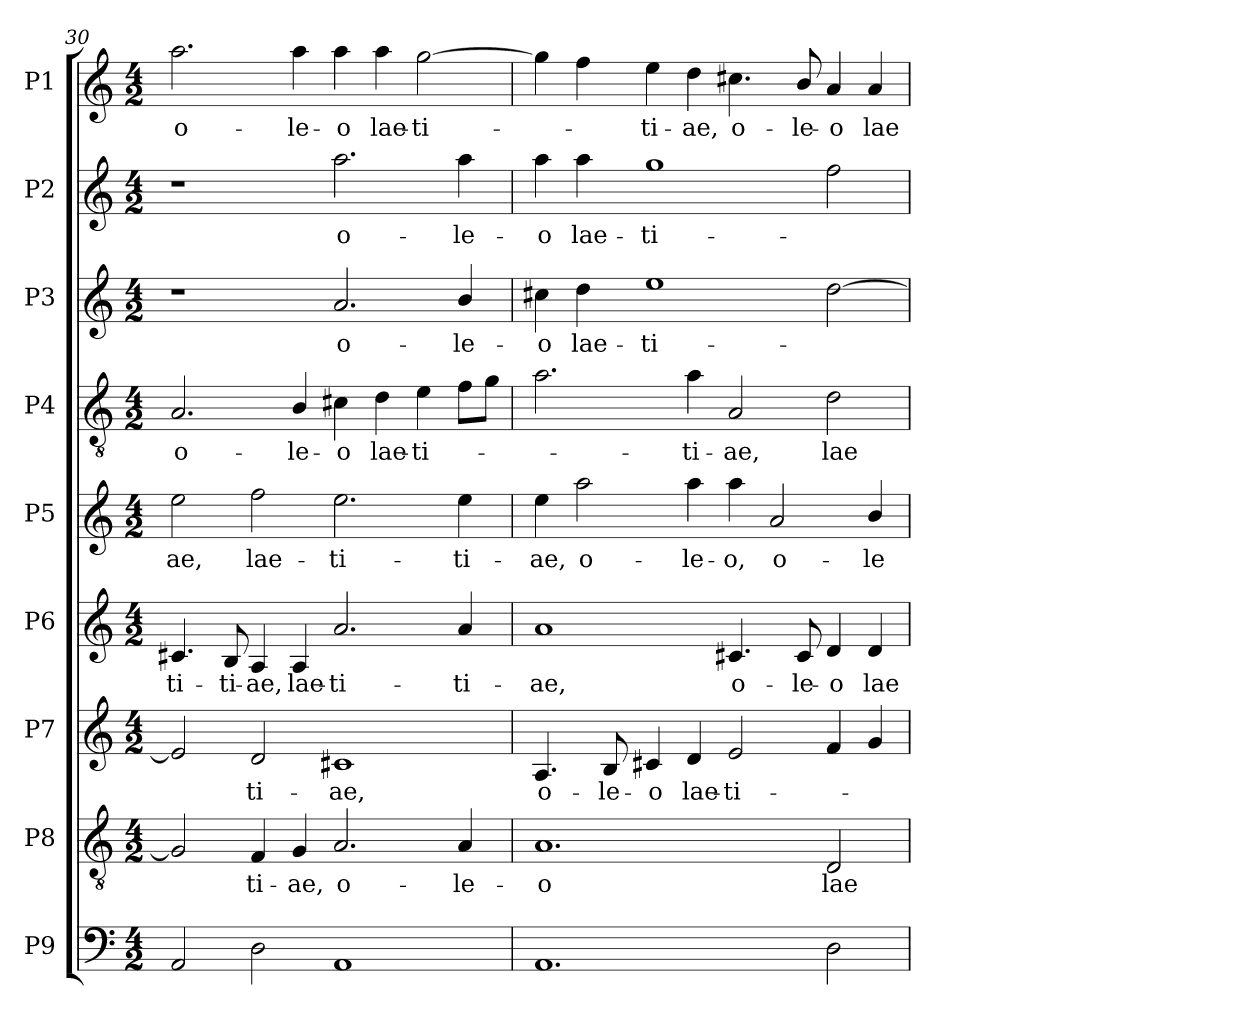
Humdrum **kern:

**kern	**kern	**text	**kern	**text	**kern	**text	**kern	**text	**kern	**text	**kern	**text	**kern	**text	**kern	**text
*part9	*part8	*part8	*part7	*part7	*part6	*part6	*part5	*part5	*part4	*part4	*part3	*part3	*part2	*part2	*part1	*part1
*staff9	*staff8	*staff8	*staff7	*staff7	*staff6	*staff6	*staff5	*staff5	*staff4	*staff4	*staff3	*staff3	*staff2	*staff2	*staff1	*staff1
*I"P9	*I"P8	*	*I"P7	*	*I"P6	*	*I"P5	*	*I"P4	*	*I"P3	*	*I"P2	*	*I"P1	*
*clefF4	*clefGv2	*	*clefG2	*	*clefG2	*	*clefG2	*	*clefGv2	*	*clefG2	*	*clefG2	*	*clefG2	*
*	*ITrd7c12	*	*	*	*	*	*	*	*ITrd7c12	*	*	*	*	*	*	*
*k[]	*k[]	*	*k[]	*	*k[]	*	*k[]	*	*k[]	*	*k[]	*	*k[]	*	*k[]	*
*C:	*C:	*	*C:	*	*C:	*	*C:	*	*C:	*	*C:	*	*C:	*	*C:	*
*M4/2	*M4/2	*	*M4/2	*	*M4/2	*	*M4/2	*	*M4/2	*	*M4/2	*	*M4/2	*	*M4/2	*
=30	=30	=30	=30	=30	=30	=30	=30	=30	=30	=30	=30	=30	=30	=30	=30	=30
!	!	!	!	!	!	!LO:LY:b:color=#000000	!	!	!	!	!	!	!	!	!	!
!	!	!	!	!	!	!	!	!LO:LY:b:color=#000000	!	!	!	!	!	!	!	!
!	!	!	!	!	!	!	!	!	!	!LO:LY:b:color=#000000	!	!	!	!	!	!
!	!	!	!	!	!	!	!	!	!	!	!	!	!	!	!	!LO:LY:b:color=#000000
2AAi/	2GGi/]	.	2ei/]	.	4.c#Xi/	-ti-	2eei\	-ae,	2.AAi/	o-	1r	.	1r	.	2.aai\	o-
!	!	!	!	!	!	!LO:LY:b:color=#000000	!	!	!	!	!	!	!	!	!	!
.	.	.	.	.	8Bi/	-ti-	.	.	.	.	.	.	.	.	.	.
!	!	!LO:LY:b:color=#000000	!	!	!	!	!	!	!	!	!	!	!	!	!	!
!	!	!	!	!LO:LY:b:color=#000000	!	!	!	!	!	!	!	!	!	!	!	!
!	!	!	!	!	!	!LO:LY:b:color=#000000	!	!	!	!	!	!	!	!	!	!
!	!	!	!	!	!	!	!	!LO:LY:b:color=#000000	!	!	!	!	!	!	!	!
2Di\	4FFi/	-ti-	2di/	-ti-	4Ai/	-ae,	2ffi\	lae-	.	.	.	.	.	.	.	.
!	!	!LO:LY:b:color=#000000	!	!	!	!	!	!	!	!	!	!	!	!	!	!
!	!	!	!	!	!	!LO:LY:b:color=#000000	!	!	!	!	!	!	!	!	!	!
!	!	!	!	!	!	!	!	!	!	!LO:LY:b:color=#000000	!	!	!	!	!	!
!	!	!	!	!	!	!	!	!	!	!	!	!	!	!	!	!LO:LY:b:color=#000000
.	4GGi/	-ae,	.	.	4Ai/	lae-	.	.	4BBi/	-le-	.	.	.	.	4aai\	-le-
!	!	!LO:LY:b:color=#000000	!	!	!	!	!	!	!	!	!	!	!	!	!	!
!	!	!	!	!LO:LY:b:color=#000000	!	!	!	!	!	!	!	!	!	!	!	!
!	!	!	!	!	!	!LO:LY:b:color=#000000	!	!	!	!	!	!	!	!	!	!
!	!	!	!	!	!	!	!	!LO:LY:b:color=#000000	!	!	!	!	!	!	!	!
!	!	!	!	!	!	!	!	!	!	!LO:LY:b:color=#000000	!	!	!	!	!	!
!	!	!	!	!	!	!	!	!	!	!	!	!LO:LY:b:color=#000000	!	!	!	!
!	!	!	!	!	!	!	!	!	!	!	!	!	!	!LO:LY:b:color=#000000	!	!
!	!	!	!	!	!	!	!	!	!	!	!	!	!	!	!	!LO:LY:b:color=#000000
1AAi	2.AAi/	o-	1c#Xi	-ae,	2.ai/	-ti-	2.eei\	-ti-	4C#Xi\	-o	2.ai/	o-	2.aai\	o-	4aai\	-o
!	!	!	!	!	!	!	!	!	!	!LO:LY:b:color=#000000	!	!	!	!	!	!
!	!	!	!	!	!	!	!	!	!	!	!	!	!	!	!	!LO:LY:b:color=#000000
.	.	.	.	.	.	.	.	.	4Di\	lae-	.	.	.	.	4aai\	lae-
!	!	!	!	!	!	!	!	!	!	!LO:LY:b:color=#000000	!	!	!	!	!	!
!	!	!	!	!	!	!	!	!	!	!	!	!	!	!	!	!LO:LY:b:color=#000000
.	.	.	.	.	.	.	.	.	4Ei\	-ti-	.	.	.	.	[2ggi\	-ti-
!	!	!LO:LY:b:color=#000000	!	!	!	!	!	!	!	!	!	!	!	!	!	!
!	!	!	!	!	!	!LO:LY:b:color=#000000	!	!	!	!	!	!	!	!	!	!
!	!	!	!	!	!	!	!	!LO:LY:b:color=#000000	!	!	!	!	!	!	!	!
!	!	!	!	!	!	!	!	!	!	!	!	!LO:LY:b:color=#000000	!	!	!	!
!	!	!	!	!	!	!	!	!	!	!	!	!	!	!LO:LY:b:color=#000000	!	!
.	4AAi/	-le-	.	.	4ai/	-ti-	4eei\	-ti-	8Fi\L	.	4bi/	-le-	4aai\	-le-	.	.
.	.	.	.	.	.	.	.	.	8Gi\J	.	.	.	.	.	.	.
!!LO:LB:g=z
=31	=31	=31	=31	=31	=31	=31	=31	=31	=31	=31	=31	=31	=31	=31	=31	=31
!	!	!LO:LY:b:color=#000000	!	!	!	!	!	!	!	!	!	!	!	!	!	!
!	!	!	!	!LO:LY:b:color=#000000	!	!	!	!	!	!	!	!	!	!	!	!
!	!	!	!	!	!	!LO:LY:b:color=#000000	!	!	!	!	!	!	!	!	!	!
!	!	!	!	!	!	!	!	!LO:LY:b:color=#000000	!	!	!	!	!	!	!	!
!	!	!	!	!	!	!	!	!	!	!	!	!LO:LY:b:color=#000000	!	!	!	!
!	!	!	!	!	!	!	!	!	!	!	!	!	!	!LO:LY:b:color=#000000	!	!
1.AAi	1.AAi	-o	4.Ai/	o-	1ai	-ae,	4eei\	-ae,	2.Ai\	.	4cc#Xi\	-o	4aai\	-o	4ggi\]	.
!	!	!	!	!	!	!	!	!LO:LY:b:color=#000000	!	!	!	!	!	!	!	!
!	!	!	!	!	!	!	!	!	!	!	!	!LO:LY:b:color=#000000	!	!	!	!
!	!	!	!	!	!	!	!	!	!	!	!	!	!	!LO:LY:b:color=#000000	!	!
.	.	.	.	.	.	.	2aai\	o-	.	.	4ddi\	lae-	4aai\	lae-	4ffi\	.
!	!	!	!	!LO:LY:b:color=#000000	!	!	!	!	!	!	!	!	!	!	!	!
.	.	.	8Bi/	-le-	.	.	.	.	.	.	.	.	.	.	.	.
!	!	!	!	!LO:LY:b:color=#000000	!	!	!	!	!	!	!	!	!	!	!	!
!	!	!	!	!	!	!	!	!	!	!	!	!LO:LY:b:color=#000000	!	!	!	!
!	!	!	!	!	!	!	!	!	!	!	!	!	!	!LO:LY:b:color=#000000	!	!
!	!	!	!	!	!	!	!	!	!	!	!	!	!	!	!	!LO:LY:b:color=#000000
.	.	.	4c#Xi/	-o	.	.	.	.	.	.	1eei	-ti-	1ggi	-ti-	4eei\	-ti-
!	!	!	!	!LO:LY:b:color=#000000	!	!	!	!	!	!	!	!	!	!	!	!
!	!	!	!	!	!	!	!	!LO:LY:b:color=#000000	!	!	!	!	!	!	!	!
!	!	!	!	!	!	!	!	!	!	!LO:LY:b:color=#000000	!	!	!	!	!	!
!	!	!	!	!	!	!	!	!	!	!	!	!	!	!	!	!LO:LY:b:color=#000000
.	.	.	4di/	lae-	.	.	4aai\	-le-	4Ai\	-ti-	.	.	.	.	4ddi\	-ae,
!	!	!	!	!LO:LY:b:color=#000000	!	!	!	!	!	!	!	!	!	!	!	!
!	!	!	!	!	!	!LO:LY:b:color=#000000	!	!	!	!	!	!	!	!	!	!
!	!	!	!	!	!	!	!	!LO:LY:b:color=#000000	!	!	!	!	!	!	!	!
!	!	!	!	!	!	!	!	!	!	!LO:LY:b:color=#000000	!	!	!	!	!	!
!	!	!	!	!	!	!	!	!	!	!	!	!	!	!	!	!LO:LY:b:color=#000000
.	.	.	2ei/	-ti-	4.c#Xi/	o-	4aai\	-o,	2AAi/	-ae,	.	.	.	.	4.cc#Xi\	o-
!	!	!	!	!	!	!	!	!LO:LY:b:color=#000000	!	!	!	!	!	!	!	!
.	.	.	.	.	.	.	2ai/	o-	.	.	.	.	.	.	.	.
!	!	!	!	!	!	!LO:LY:b:color=#000000	!	!	!	!	!	!	!	!	!	!
!	!	!	!	!	!	!	!	!	!	!	!	!	!	!	!	!LO:LY:b:color=#000000
.	.	.	.	.	8c#i/	-le-	.	.	.	.	.	.	.	.	8bi/	-le-
!	!	!LO:LY:b:color=#000000	!	!	!	!	!	!	!	!	!	!	!	!	!	!
!	!	!	!	!	!	!LO:LY:b:color=#000000	!	!	!	!	!	!	!	!	!	!
!	!	!	!	!	!	!	!	!	!	!LO:LY:b:color=#000000	!	!	!	!	!	!
!	!	!	!	!	!	!	!	!	!	!	!	!	!	!	!	!LO:LY:b:color=#000000
2Di\	2DDi/	lae-	4fi/	.	4di/	-o	.	.	2Di\	lae-	[2ddi\	.	2ffi\	.	4ai/	-o
!	!	!	!	!	!	!LO:LY:b:color=#000000	!	!	!	!	!	!	!	!	!	!
!	!	!	!	!	!	!	!	!LO:LY:b:color=#000000	!	!	!	!	!	!	!	!
!	!	!	!	!	!	!	!	!	!	!	!	!	!	!	!	!LO:LY:b:color=#000000
.	.	.	4gi/	.	4di/	lae-	4bi/	-le-	.	.	.	.	.	.	4ai/	lae-
=	=	=	=	=	=	=	=	=	=	=	=	=	=	=	=	=
*-	*-	*-	*-	*-	*-	*-	*-	*-	*-	*-	*-	*-	*-	*-	*-	*-
